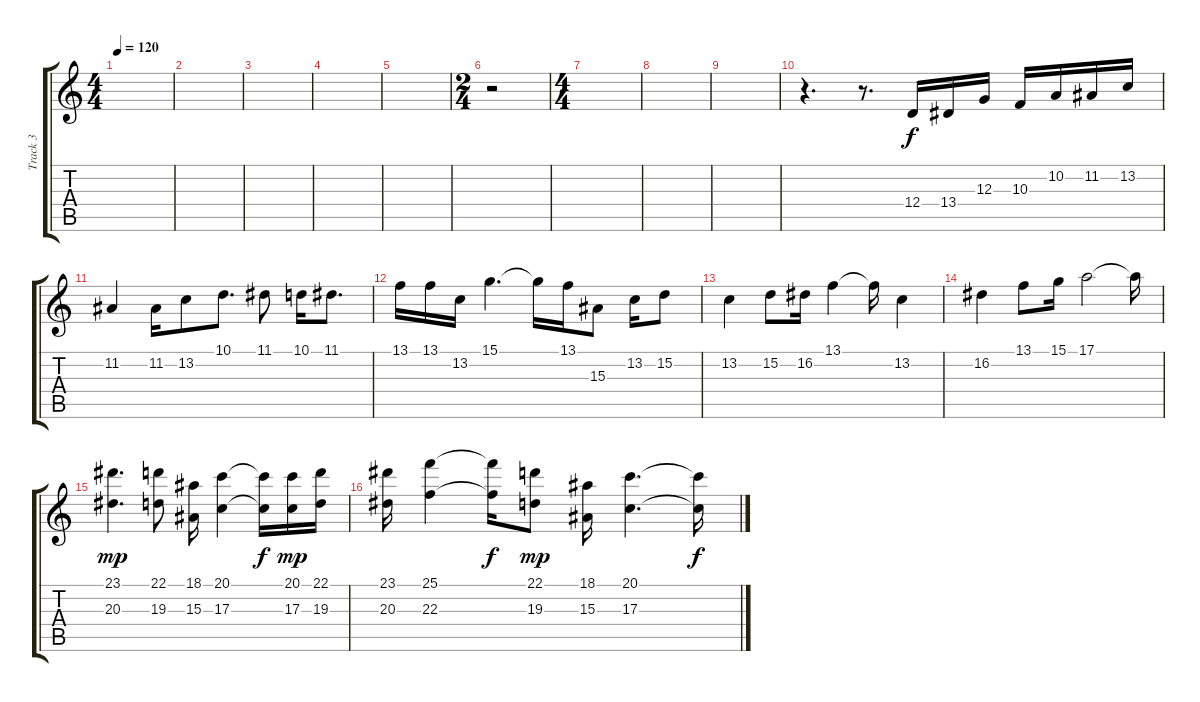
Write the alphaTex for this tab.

\track ("Track 3" "Track 3") {instrument drawbarorgan}
\staff {score tabs}
\tuning (E4 B3 G3 D3 A2 E2) {hide}
\ts (4 4)
\tempo 120
\clef g2
\ks c
|
|
|
|
|
\ts (2 4)
r.2 |
\ts (4 4)
|
|
|
r.4{d} r.8{d} 12.4.16{instrument frenchhorn} 13.4.16 12.3.16 10.3.16 10.2.16 11.2.16 13.2.16 |
11.2.4 11.2.16 13.2.8 10.1.8{d} 11.1.8 10.1.16 11.1.8{d} |
13.1.16 13.1.16 13.2.16 15.1.4{d} 15.1{t}.16 13.1.16 15.3.8 13.2.16 15.2.8 |
13.2.4 15.2.8 16.2.16 13.1.4 13.1{t}.16 13.2.4 |
16.2.4 13.1.8 15.1.16 17.1.2 17.1{t}.16 |
(23.1 20.3).4{d dy mp instrument drawbarorgan} (22.1 19.3).8 (18.1 15.3).16 (20.1 17.3).4 (20.1{t} 17.3{t}).16{dy f} (20.1 17.3).16{dy mp} (22.1 19.3).16 |
(23.1 20.3).16 (25.1 22.3).4 (25.1{t} 22.3{t}).16{dy f} (22.1 19.3).8{dy mp} (18.1 15.3).16 (20.1 17.3).4{d} (20.1{t} 17.3{t}).16{dy f}
